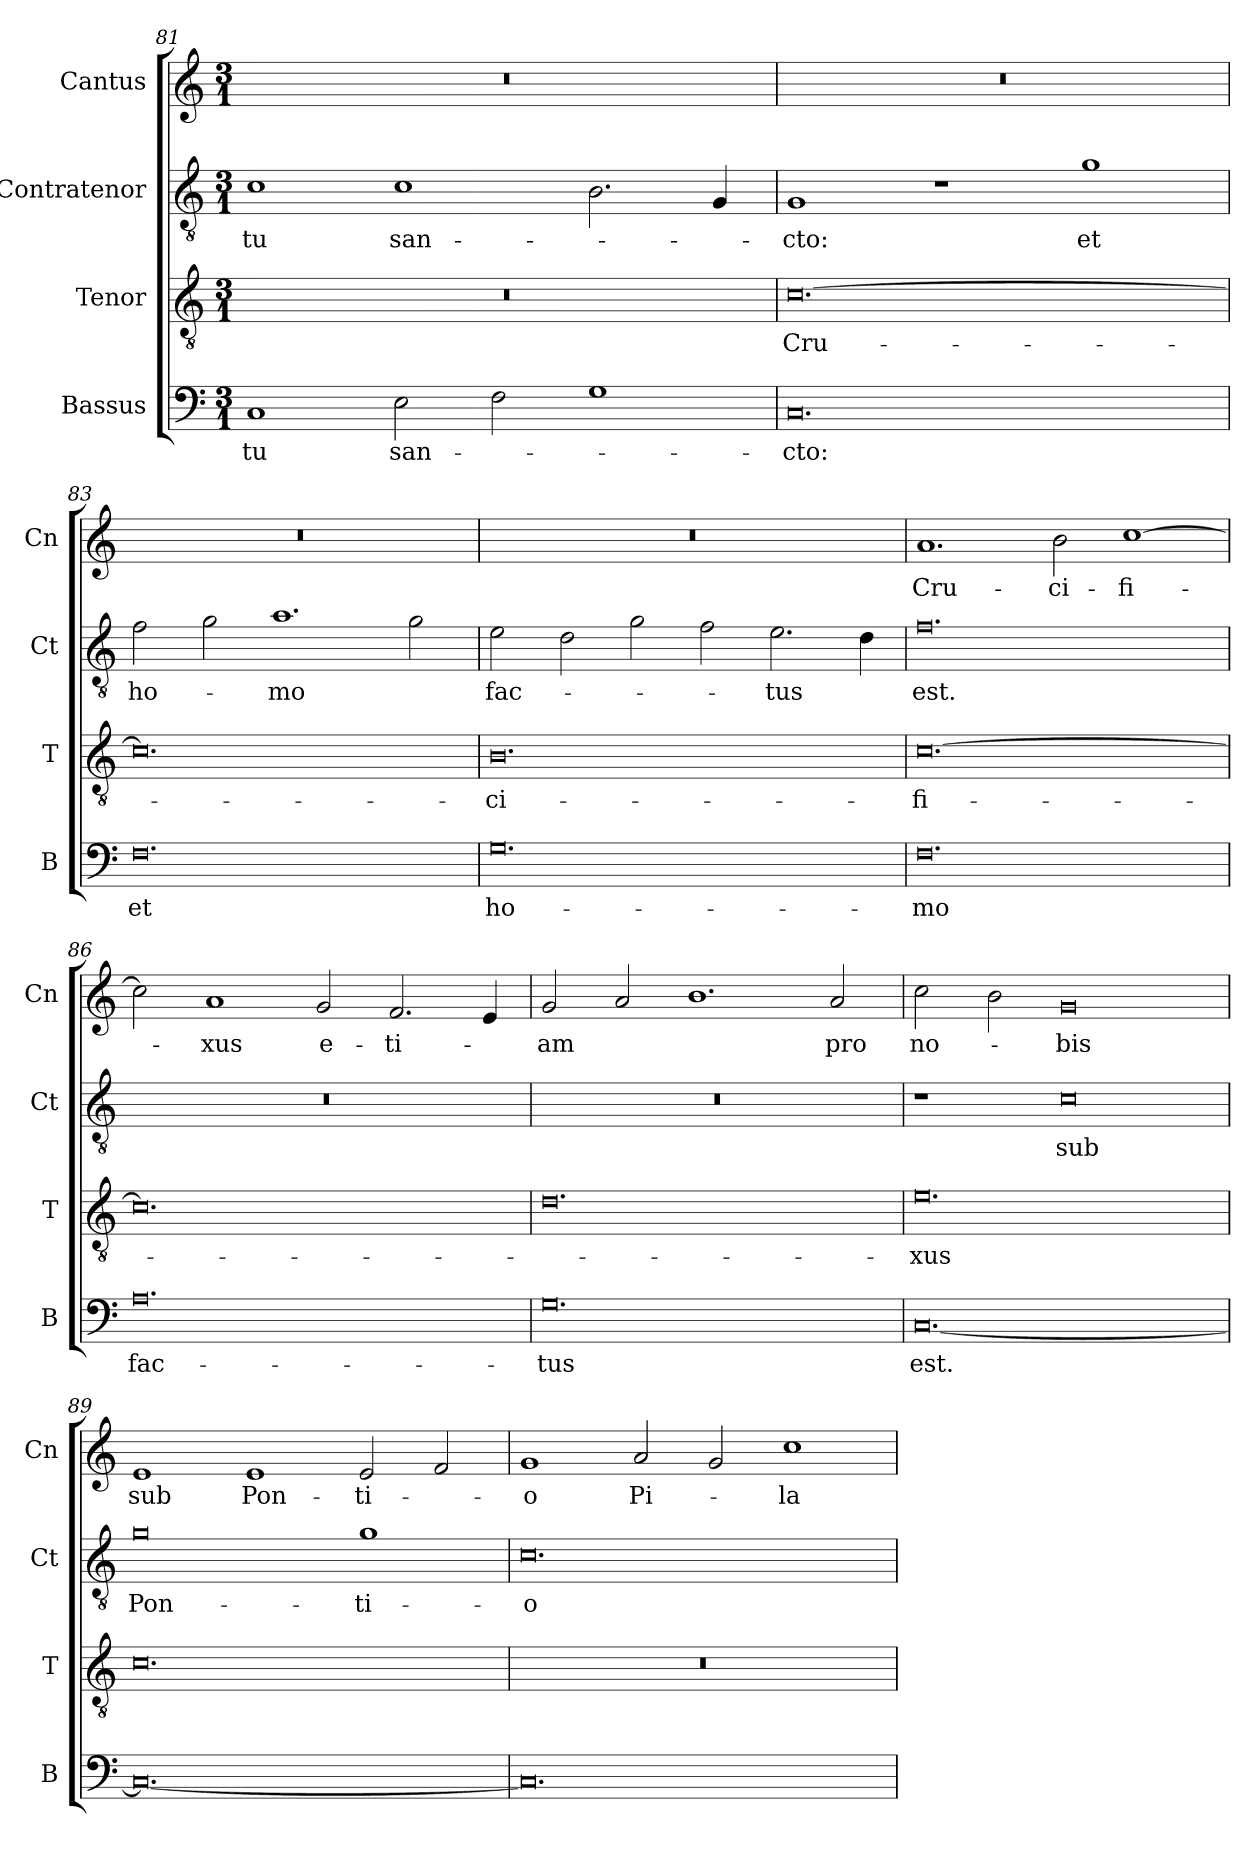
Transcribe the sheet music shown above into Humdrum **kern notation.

**kern	**text	**kern	**text	**kern	**text	**kern	**text
*part4	*part4	*part3	*part3	*part2	*part2	*part1	*part1
*staff4	*staff4	*staff3	*staff3	*staff2	*staff2	*staff1	*staff1
*I"Bassus	*	*I"Tenor	*	*I"Contratenor	*	*I"Cantus	*
*I'B	*	*I'T	*	*I'Ct	*	*I'Cn	*
*clefF4	*	*clefGv2	*	*clefGv2	*	*clefG2	*
*k[]	*	*k[]	*	*k[]	*	*k[]	*
*M3/1	*	*M3/1	*	*M3/1	*	*M3/1	*
=81	=81	=81	=81	=81	=81	=81	=81
1C	-tu	0.r	.	1c	-tu	0.r	.
2E\	san-	.	.	1c	san-	.	.
2F\	.	.	.	.	.	.	.
1G	.	.	.	2.B\	.	.	.
.	.	.	.	4G/	.	.	.
=82	=82	=82	=82	=82	=82	=82	=82
0.C	-cto:	[0.c	Cru-	1G	-cto:	0.r	.
.	.	.	.	1r	.	.	.
.	.	.	.	1g	et	.	.
=83	=83	=83	=83	=83	=83	=83	=83
0.F	et	0.c]	.	2f\	ho-	0.r	.
.	.	.	.	2g\	.	.	.
.	.	.	.	1.a	-mo	.	.
.	.	.	.	2g\	.	.	.
=84	=84	=84	=84	=84	=84	=84	=84
0.G	ho-	0.B	-ci-	2e\	fac-	0.r	.
.	.	.	.	2d\	.	.	.
.	.	.	.	2g\	.	.	.
.	.	.	.	2f\	.	.	.
.	.	.	.	2.e\	-tus	.	.
.	.	.	.	4d\	.	.	.
=85	=85	=85	=85	=85	=85	=85	=85
0.F	-mo	[0.c	-fi-	0.f	est.	1.a	Cru-
.	.	.	.	.	.	2b\	-ci-
.	.	.	.	.	.	[1cc	-fi-
=86	=86	=86	=86	=86	=86	=86	=86
0.A	fac-	0.c]	.	0.r	.	2cc\]	.
.	.	.	.	.	.	1a	-xus
.	.	.	.	.	.	2g/	e-
.	.	.	.	.	.	2.f/	-ti-
.	.	.	.	.	.	4e/	.
=87	=87	=87	=87	=87	=87	=87	=87
0.G	-tus	0.d	.	0.r	.	2g/	-am
.	.	.	.	.	.	2a/	.
.	.	.	.	.	.	1.b	.
.	.	.	.	.	.	2a/	pro
=88	=88	=88	=88	=88	=88	=88	=88
[0.C	est.	0.e	-xus	1r	.	2cc\	no-
.	.	.	.	.	.	2b\	.
.	.	.	.	0c	sub	0g	-bis
=89	=89	=89	=89	=89	=89	=89	=89
0.C_	.	0.c	.	0g	Pon-	1e	sub
.	.	.	.	.	.	1e	Pon-
.	.	.	.	1g	-ti-	2e/	-ti-
.	.	.	.	.	.	2f/	.
=90	=90	=90	=90	=90	=90	=90	=90
0.C]	.	0.r	.	0.c	-o	1g	-o
.	.	.	.	.	.	2a/	Pi-
.	.	.	.	.	.	2g/	.
.	.	.	.	.	.	1cc	-la-
=	=	=	=	=	=	=	=
*-	*-	*-	*-	*-	*-	*-	*-
